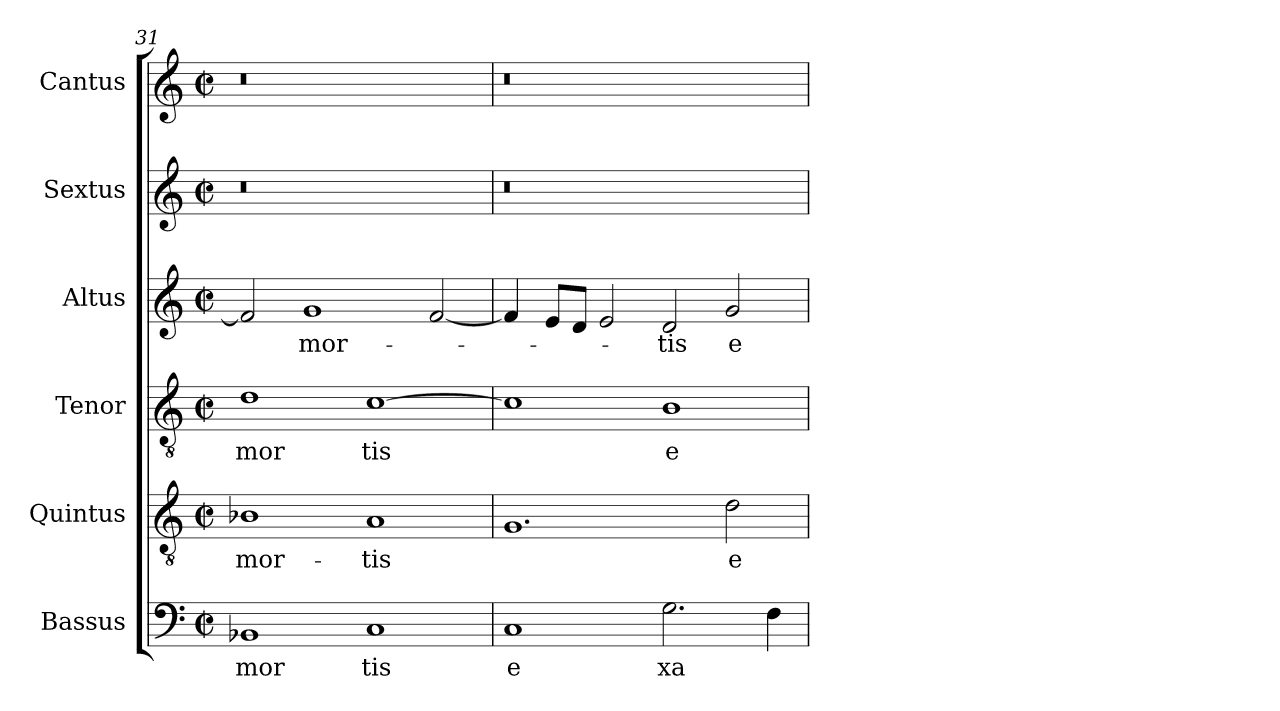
**kern	**text	**kern	**text	**kern	**text	**kern	**text	**kern	**kern
*part6	*part6	*part5	*part5	*part4	*part4	*part3	*part3	*part2	*part1
*staff6	*staff6	*staff5	*staff5	*staff4	*staff4	*staff3	*staff3	*staff2	*staff1
*I"Bassus	*	*I"Quintus	*	*I"Tenor	*	*I"Altus	*	*I"Sextus	*I"Cantus
*clefF4	*	*clefGv2	*	*clefGv2	*	*clefG2	*	*clefG2	*clefG2
*M2/2	*	*M2/2	*	*M2/2	*	*M2/2	*	*M2/2	*M2/2
*met(c|)	*	*met(c|)	*	*met(c|)	*	*met(c|)	*	*met(c|)	*met(c|)
=31	=31	=31	=31	=31	=31	=31	=31	=31	=31
!	!LO:LY:b:cj	!	!LO:LY:b:cj	!	!LO:LY:b:cj	!	!	!	!
1BB-X	mor	1B-X	mor-	1d	mor	2f/]	.	0r	0r
!	!	!	!	!	!	!	!LO:LY:b	!	!
.	.	.	.	.	.	1g	mor-	.	.
!	!LO:LY:b:cj	!	!LO:LY:b:cj	!	!LO:LY:b:cj	!	!	!	!
1C	tis	1A	-tis	[>1c	tis	.	.	.	.
.	.	.	.	.	.	[<2f/	.	.	.
=32	=32	=32	=32	=32	=32	=32	=32	=32	=32
!	!LO:LY:b:cj	!	!	!	!	!	!	!	!
1C	e	1.G	.	1c]	.	4f/]	.	0r	0r
.	.	.	.	.	.	8e/L	.	.	.
.	.	.	.	.	.	8d/J	.	.	.
.	.	.	.	.	.	2e/	.	.	.
!	!LO:LY:b:cj	!	!	!	!LO:LY:b:cj	!	!LO:LY:b:cj	!	!
2.G\	xa	.	.	1B	e	2d/	-tis	.	.
!	!	!	!LO:LY:b:cj	!	!	!	!LO:LY:b:cj	!	!
.	.	2d\	e-	.	.	2g/	e-	.	.
4F\	.	.	.	.	.	.	.	.	.
=	=	=	=	=	=	=	=	=	=
*-	*-	*-	*-	*-	*-	*-	*-	*-	*-
